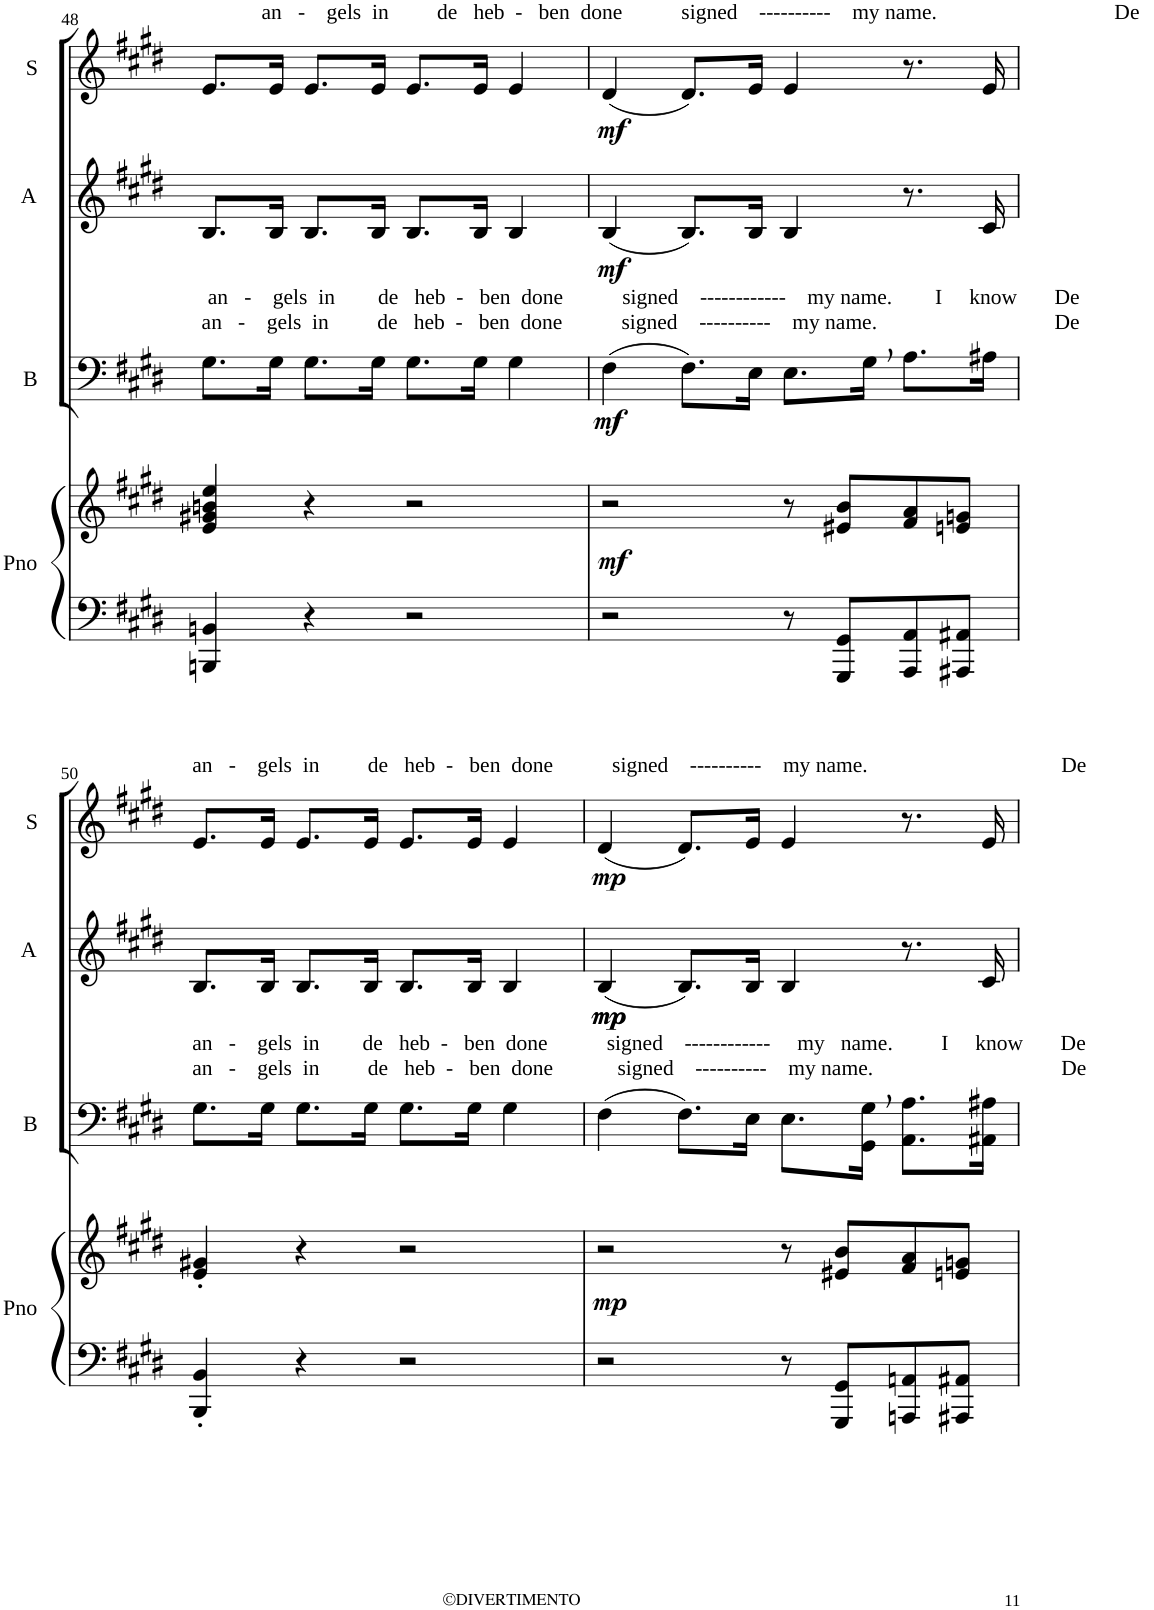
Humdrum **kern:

**kern	**kern	**dynam	**kern	**dynam	**kern	**dynam	**kern	**dynam
*part4	*part4	*part4	*part3	*part3	*part2	*part2	*part1	*part1
*staff5	*staff4	*staff4/5	*staff3	*staff3	*staff2	*staff2	*staff1	*staff1
*I"Piano	*	*	*I"Basse	*	*I"Alto	*	*I"Soprano	*
*I'Pno	*	*	*I'B	*	*I'A	*	*I'S	*
!!LO:PB:g=z
*clefF4	*clefG2	*	*clefF4	*	*clefG2	*	*clefG2	*
*k[f#c#g#d#]	*k[f#c#g#d#]	*	*k[f#c#g#d#]	*	*k[f#c#g#d#]	*	*k[f#c#g#d#]	*
*E:	*E:	*	*E:	*	*E:	*	*E:	*
*M4/4	*M4/4	*	*M4/4	*	*M4/4	*	*M4/4	*
=48	=48	=48	=48	=48	=48	=48	=48	=48
!	!	!	!	!	!	!	!LO:TX:a:t=an   -    gels  in         de   heb  -   ben  done           signed    ----------    my name.                                 De	!
!	!	!	!LO:TX:a:t=an   -    gels  in         de   heb  -   ben  done           signed    ----------    my name.                                 De	!	!	!	!	!
!	!	!	!LO:TX:a:t=an   -    gels  in        de   heb  -   ben  done           signed    ------------    my name.        I     know       De	!	!	!	!	!
4BBBn/ 4BBn/	4e/ 4g#X/ 4bn/ 4ee/	.	8.G#\L	.	8.B/L	.	8.e/L	.
.	.	.	16G#\Jk	.	16B/Jk	.	16e/Jk	.
4r	4r	.	8.G#\L	.	8.B/L	.	8.e/L	.
.	.	.	16G#\Jk	.	16B/Jk	.	16e/Jk	.
2r	2r	.	8.G#\L	.	8.B/L	.	8.e/L	.
.	.	.	16G#\Jk	.	16B/Jk	.	16e/Jk	.
.	.	.	4G#\	.	4B/	.	4e/	.
=49	=49	=49	=49	=49	=49	=49	=49	=49
!	!	!LO:DY:b	!	!LO:DY:b	!	!LO:DY:b	!	!LO:DY:b
2r	2r	mf	(4F#\	mf	(4B/	mf	(4d#/	mf
.	.	.	8.F#\L)	.	8.B/L)	.	8.d#/L)	.
.	.	.	16E\Jk	.	16B/Jk	.	16e/Jk	.
8r	8r	.	8.E\L	.	4B/	.	4e/	.
8GGG#/ 8GG#/L	8e#X/ 8b/L	.	.	.	.	.	.	.
.	.	.	16G#,\Jk	.	.	.	.	.
8AAA/ 8AA/	8f#/ 8a/	.	8.A\L	.	8.r	.	8.r	.
8AAA#X/ 8AA#X/J	8en/ 8gn/J	.	.	.	.	.	.	.
.	.	.	16A#X\Jk	.	16c#/	.	16e/	.
!!LO:LB:g=z
=50	=50	=50	=50	=50	=50	=50	=50	=50
!	!	!	!	!	!	!	!LO:TX:a:t=an   -    gels  in         de   heb  -   ben  done           signed    ----------    my name.                                    De	!
!	!	!	!LO:TX:a:t=an   -    gels  in         de   heb  -   ben  done            signed    ----------    my name.                                   De	!	!	!	!	!
!	!	!	!LO:TX:a:t=an   -    gels  in        de   heb  -   ben  done           signed    ------------     my   name.         I     know       De	!	!	!	!	!
4BBB/' 4BB/'	4e/' 4g#X/'	.	8.G#\L	.	8.B/L	.	8.e/L	.
.	.	.	16G#\Jk	.	16B/Jk	.	16e/Jk	.
4r	4r	.	8.G#\L	.	8.B/L	.	8.e/L	.
.	.	.	16G#\Jk	.	16B/Jk	.	16e/Jk	.
2r	2r	.	8.G#\L	.	8.B/L	.	8.e/L	.
.	.	.	16G#\Jk	.	16B/Jk	.	16e/Jk	.
.	.	.	4G#\	.	4B/	.	4e/	.
=51	=51	=51	=51	=51	=51	=51	=51	=51
!	!	!LO:DY:b	!	!	!	!LO:DY:b	!	!
!	!	!	!	!	!	!LO:DY:n=1:b	!	!LO:DY:b
2r	2r	mp	(4F#\	.	(4B/	mp mp	(4d#/	mp
.	.	.	8.F#\L)	.	8.B/L)	.	8.d#/L)	.
.	.	.	16E\Jk	.	16B/Jk	.	16e/Jk	.
8r	8r	.	8.E\L	.	4B/	.	4e/	.
8GGG#/ 8GG#/L	8e#X/ 8b/L	.	.	.	.	.	.	.
.	.	.	16GG#\, 16G#\,Jk	.	.	.	.	.
8AAAn/ 8AAn/	8f#/ 8a/	.	8.AA\ 8.A\L	.	8.r	.	8.r	.
8AAA#X/ 8AA#X/J	8en/ 8gn/J	.	.	.	.	.	.	.
.	.	.	16AA#X\ 16A#X\Jk	.	16c#/	.	16e/	.
=	=	=	=	=	=	=	=	=
*-	*-	*-	*-	*-	*-	*-	*-	*-
